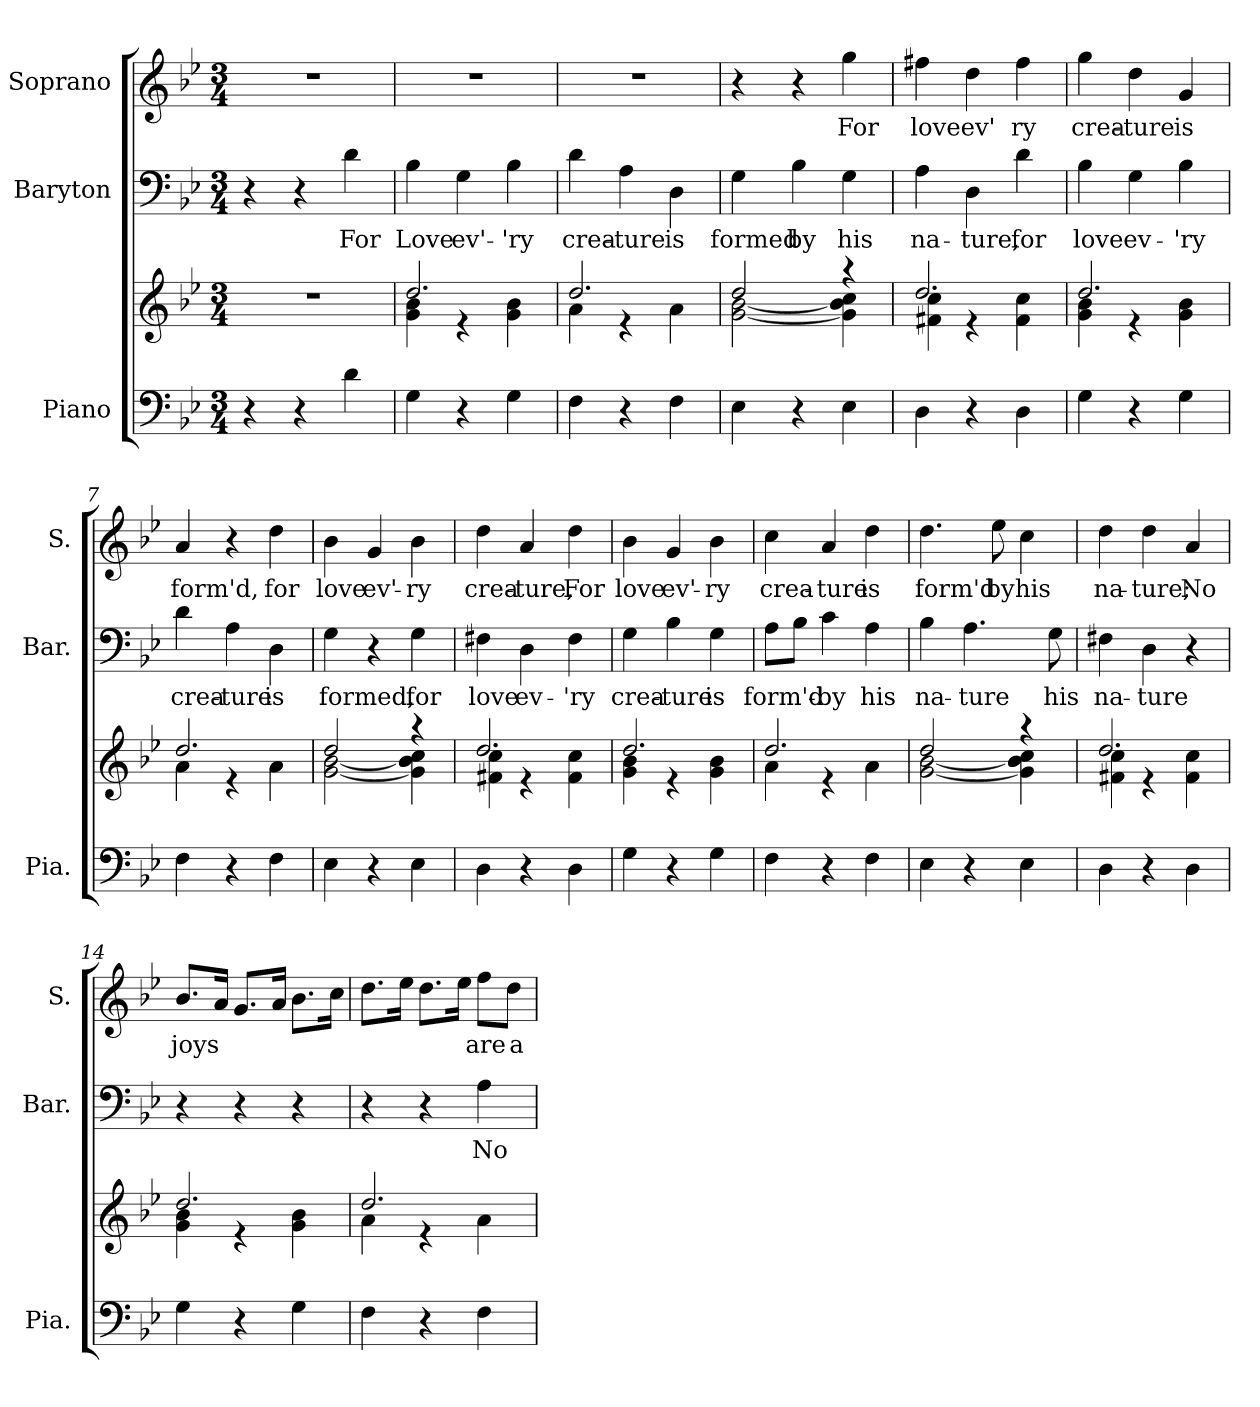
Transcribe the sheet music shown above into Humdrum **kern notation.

**kern	**kern	**kern	**text	**kern	**text
*part3	*part3	*part2	*part2	*part1	*part1
*staff4	*staff3	*staff2	*staff2	*staff1	*staff1
*I"Piano	*	*I"Baryton	*	*I"Soprano	*
*I'Pia.	*	*I'Bar.	*	*I'S.	*
*clefF4	*clefG2	*clefF4	*	*clefG2	*
*k[b-e-]	*k[b-e-]	*k[b-e-]	*	*k[b-e-]	*
*M3/4	*M3/4	*M3/4	*	*M3/4	*
*MM120	*MM120	*MM120	*	*MM120	*
=1	=1	=1	=1	=1	=1
4r	2.r	4r	.	2.r	.
4r	.	4r	.	.	.
!	!	!	!LO:LY:b	!	!
4d\	.	4d\	For	.	.
=2	=2	=2	=2	=2	=2
*	*^	*	*	*	*
!	!	!	!	!LO:LY:b	!	!
4G\	2.dd/	4g\ 4b-\	4B-\	Love	2.r	.
!	!	!	!	!LO:LY:b	!	!
4r	.	4r	4G\	ev'-	.	.
!	!	!	!	!LO:LY:b	!	!
4G\	.	4g\ 4b-\	4B-\	-'ry	.	.
=3	=3	=3	=3	=3	=3	=3
!	!	!	!	!LO:LY:b	!	!
4F\	2.dd/	4a\	4d\	crea-	2.r	.
!	!	!	!	!LO:LY:b	!	!
4r	.	4r	4A\	-ture	.	.
!	!	!	!	!LO:LY:b	!	!
4F\	.	4a\	4D\	is	.	.
=4	=4	=4	=4	=4	=4	=4
!	!	!	!	!LO:LY:b	!	!
4E-\	2dd/	[2g\ [2b-\	4G\	formed	4r	.
!	!	!	!	!LO:LY:b	!	!
4r	.	.	4B-\	by	4r	.
!	!	!	!	!LO:LY:b	!	!LO:LY:b
4E-\	4r	4g\] 4b-\] 4cc\	4G\	his	4gg\	For
=5	=5	=5	=5	=5	=5	=5
!	!	!	!	!LO:LY:b	!	!LO:LY:b
4D\	2.dd/	4f#X\ 4cc\	4A\	na-	4ff#X\	love
!	!	!	!	!LO:LY:b	!	!LO:LY:b
4r	.	4r	4D\	-ture,	4dd\	ev'
!	!	!	!	!LO:LY:b	!	!LO:LY:b
4D\	.	4f#\ 4cc\	4d\	for	4ff#\	ry
=6	=6	=6	=6	=6	=6	=6
!	!	!	!	!LO:LY:b	!	!LO:LY:b
4G\	2.dd/	4g\ 4b-\	4B-\	love	4gg\	crea-
!	!	!	!	!LO:LY:b	!	!LO:LY:b
4r	.	4r	4G\	ev-	4dd\	-ture
!	!	!	!	!LO:LY:b	!	!LO:LY:b
4G\	.	4g\ 4b-\	4B-\	-'ry	4g/	is
!!LO:LB:g=z
=7	=7	=7	=7	=7	=7	=7
!	!	!	!	!LO:LY:b	!	!LO:LY:b
4F\	2.dd/	4a\	4d\	crea-	4a/	form'd,
!	!	!	!	!LO:LY:b	!	!
4r	.	4r	4A\	-ture	4r	.
!	!	!	!	!LO:LY:b	!	!LO:LY:b
4F\	.	4a\	4D\	is	4dd\	for
=8	=8	=8	=8	=8	=8	=8
!	!	!	!	!LO:LY:b	!	!LO:LY:b
4E-\	2dd/	[2g\ [2b-\	4G\	formed,	4b-\	love
!	!	!	!	!	!	!LO:LY:b
4r	.	.	4r	.	4g/	ev'-
!	!	!	!	!LO:LY:b	!	!LO:LY:b
4E-\	4r	4g\] 4b-\] 4cc\	4G\	for	4b-\	-ry
=9	=9	=9	=9	=9	=9	=9
!	!	!	!	!LO:LY:b	!	!LO:LY:b
4D\	2.dd/	4f#X\ 4cc\	4F#X\	love	4dd\	crea-
!	!	!	!	!LO:LY:b	!	!LO:LY:b
4r	.	4r	4D\	ev-	4a/	-ture,
!	!	!	!	!LO:LY:b	!	!LO:LY:b
4D\	.	4f#\ 4cc\	4F#\	-'ry	4dd\	For
=10	=10	=10	=10	=10	=10	=10
!	!	!	!	!LO:LY:b	!	!LO:LY:b
4G\	2.dd/	4g\ 4b-\	4G\	crea-	4b-\	love
!	!	!	!	!LO:LY:b	!	!LO:LY:b
4r	.	4r	4B-\	-ture	4g/	ev'-
!	!	!	!	!LO:LY:b	!	!LO:LY:b
4G\	.	4g\ 4b-\	4G\	is	4b-\	-ry
=11	=11	=11	=11	=11	=11	=11
!	!	!	!	!LO:LY:b	!	!LO:LY:b
4F\	2.dd/	4a\	8A\L	form'd-	4cc\	crea-
.	.	.	8B-\J	.	.	.
!	!	!	!	!LO:LY:b	!	!LO:LY:b
4r	.	4r	4c\	-by	4a/	-ture
!	!	!	!	!LO:LY:b	!	!LO:LY:b
4F\	.	4a\	4A\	his	4dd\	is
=12	=12	=12	=12	=12	=12	=12
!	!	!	!	!LO:LY:b	!	!LO:LY:b
4E-\	2dd/	[2g\ [2b-\	4B-\	na-	4.dd\	form'd
!	!	!	!	!LO:LY:b	!	!
4r	.	.	4.A\	-ture	.	.
!	!	!	!	!	!	!LO:LY:b
.	.	.	.	.	8ee-\	by
!	!	!	!	!	!	!LO:LY:b
4E-\	4r	4g\] 4b-\] 4cc\	.	.	4cc\	his
!	!	!	!	!LO:LY:b	!	!
.	.	.	8G\	his	.	.
!!LO:LB:g=z
=13	=13	=13	=13	=13	=13	=13
!	!	!	!	!LO:LY:b	!	!LO:LY:b
4D\	2.dd/	4f#X\ 4cc\	4F#X\	na-	4dd\	na-
!	!	!	!	!LO:LY:b	!	!LO:LY:b
4r	.	4r	4D\	-ture	4dd\	-ture;
!	!	!	!	!	!	!LO:LY:b
4D\	.	4f#\ 4cc\	4r	.	4a/	No
=14	=14	=14	=14	=14	=14	=14
!	!	!	!	!	!	!LO:LY:b
4G\	2.dd/	4g\ 4b-\	4r	.	8.b-/L	joys
.	.	.	.	.	16a/Jk	.
4r	.	4r	4r	.	8.g/L	.
.	.	.	.	.	16a/Jk	.
4G\	.	4g\ 4b-\	4r	.	8.b-\L	.
.	.	.	.	.	16cc\Jk	.
=15	=15	=15	=15	=15	=15	=15
4F\	2.dd/	4a\	4r	.	8.dd\L	.
.	.	.	.	.	16ee-\Jk	.
4r	.	4r	4r	.	8.dd\L	.
.	.	.	.	.	16ee-\Jk	.
!	!	!	!	!LO:LY:b	!	!LO:LY:b
4F\	.	4a\	4A\	No	8ff\L	are
!	!	!	!	!	!	!LO:LY:b
.	.	.	.	.	8dd\J	a-
*	*v	*v	*	*	*	*
=	=	=	=	=	=
*-	*-	*-	*-	*-	*-
